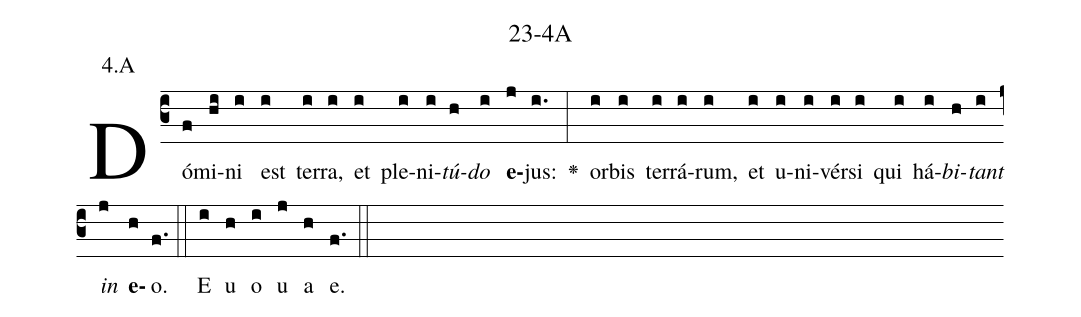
name: 23-4A;
annotation: 4.A;
%%
(c3)Dó(f)mi(hi)ni(i) est(i) ter(i)ra,(i) et(i) ple(i)ni(i)<i>tú</i>(h)<i>do</i>(i) <b>e</b>(j)jus:(i.) <v>\greheightstar</v>(:) or(i)bis(i) ter(i)rá(i)rum,(i) et(i) u(i)ni(i)vér(i)si(i) qui(i) há(i)<i>bi</i>(h)<i>tant</i>(i) <i>in</i>(j) <b>e</b>(h)o.(f.) (::) E(i) u(h) o(i) u(j) a(h) e.(f.) (::)
